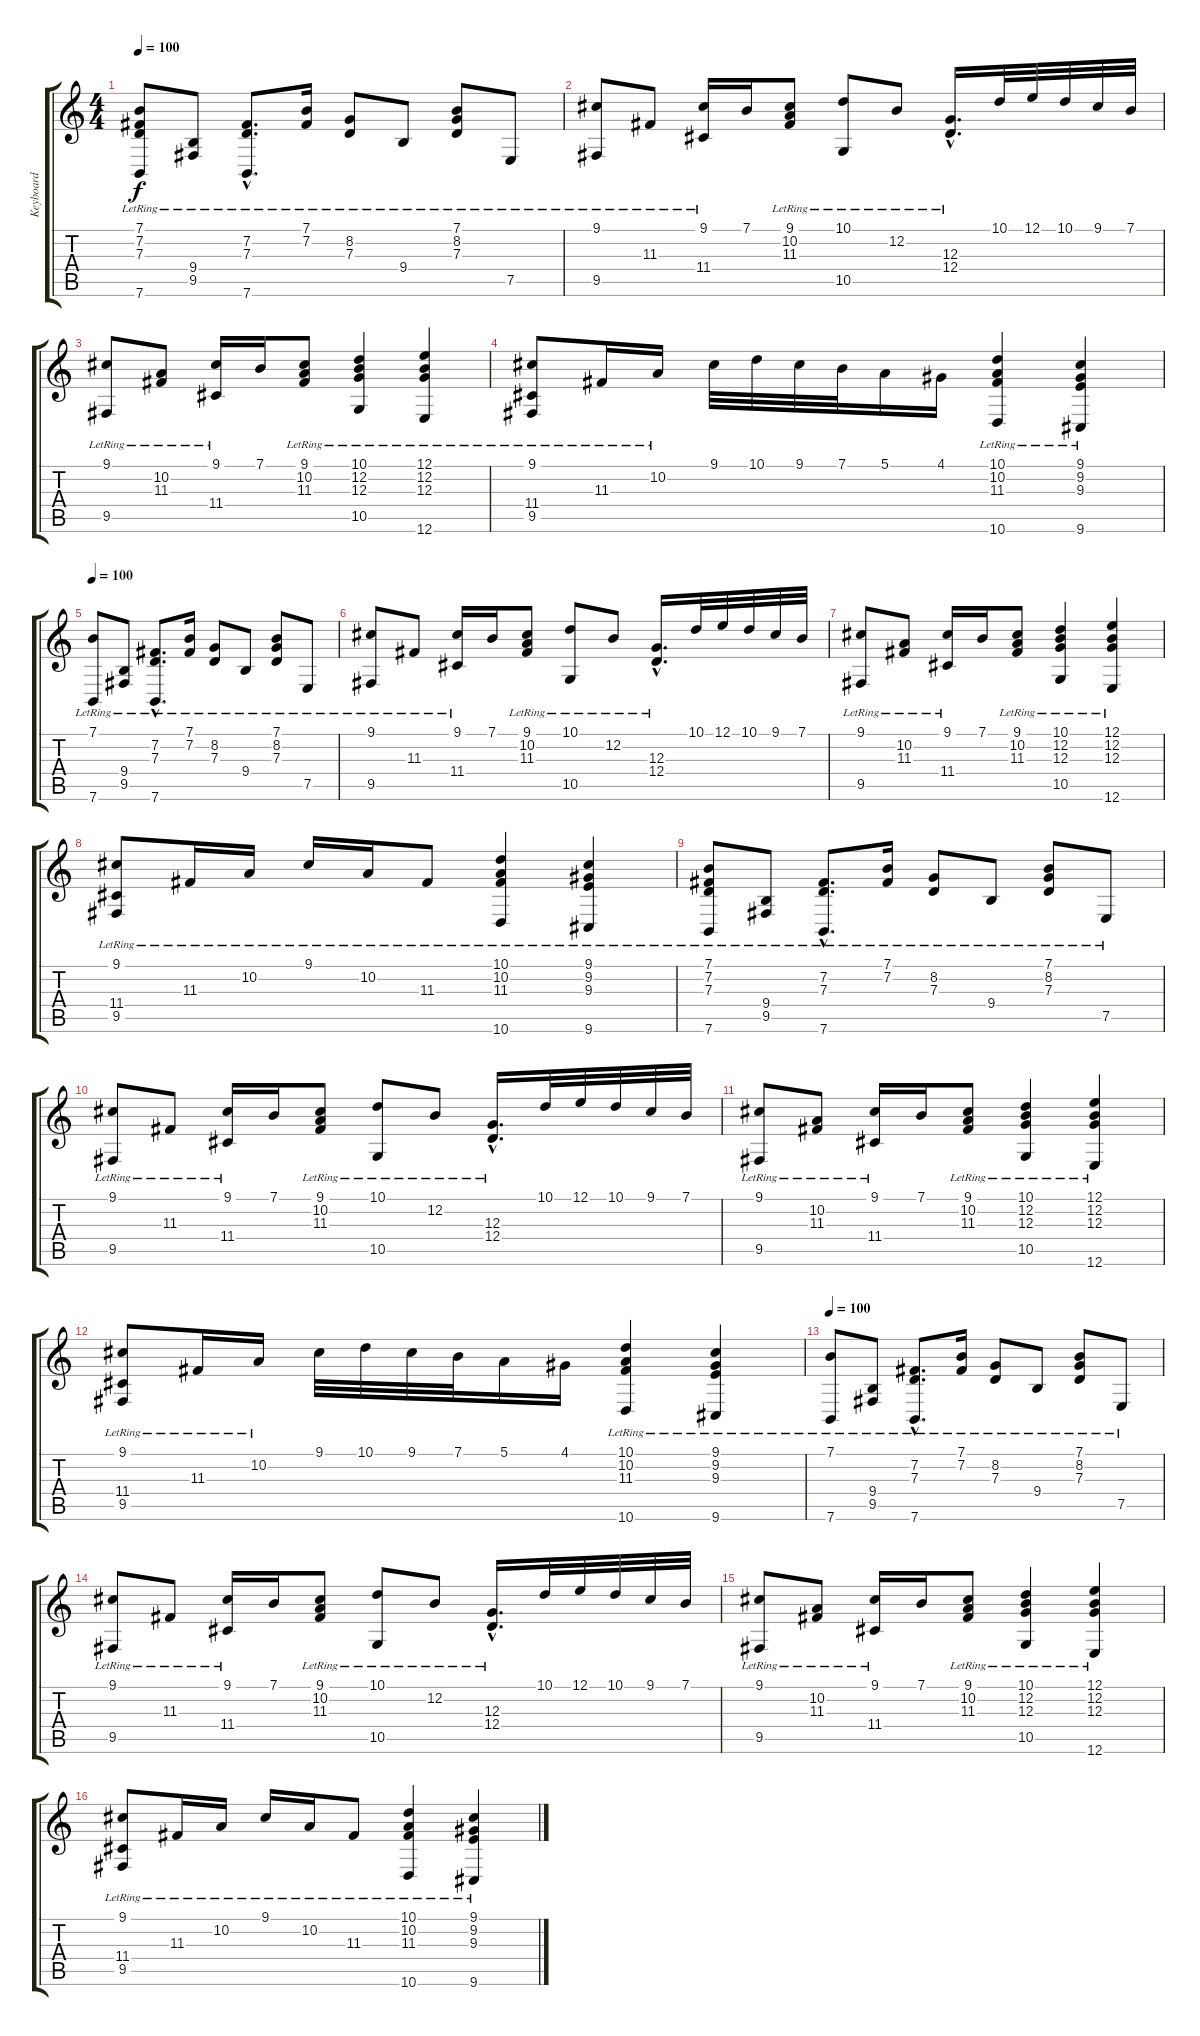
\track ("Keyboard" "Keyboard") {instrument acousticgrandpiano}
\staff {score tabs}
\tuning (E4 B3 G3 D3 A2 E2) {hide}
\ts (4 4)
\tempo 100
\clef g2
\ks c
(7.1{lr} 7.2{lr} 7.3{lr} 7.6{lr}).8{dy f} (9.4{lr} 9.5{lr}).8 (7.2{hac lr} 7.3{hac lr} 7.6{hac lr}).8{d} (7.1{lr} 7.2).16 (8.2{lr} 7.3{lr}).8 9.4{lr}.8 (7.1{lr} 8.2{lr} 7.3{lr}).8 7.5{lr}.8 |
(9.1{lr} 9.5{lr}).8 11.3{lr}.8 (9.1 11.4{lr}).16 7.1.16 (9.1 10.2{lr} 11.3{lr}).8 (10.1{lr} 10.5{lr}).8 12.2{lr}.8 (12.3{hac lr} 12.4{hac lr}).16{d} 10.1.32 12.1.32 10.1.32 9.1.32 7.1.32 |
(9.1{lr} 9.5{lr}).8 (10.2{lr} 11.3{lr}).8 (9.1 11.4{lr}).16 7.1.16 (9.1 10.2{lr} 11.3{lr}).8 (10.1 12.2{lr} 12.3{lr} 10.5{lr}).4 (12.1 12.2{lr} 12.3{lr} 12.6{lr}).4 |
(9.1{lr} 11.4{lr} 9.5{lr}).8 11.3{lr}.16 10.2{lr}.16 9.1.32 10.1.32 9.1.32 7.1.32 5.1.16 4.1.16 (10.1{lr} 10.2{lr} 11.3{lr} 10.6).4 (9.1{lr} 9.2 9.3 9.6).4 |
\tempo 100
(7.1{lr} 7.6{lr}).8{volume 15} (9.4{lr} 9.5{lr}).8 (7.2{hac lr} 7.3{hac lr} 7.6{hac lr}).8{d} (7.1{lr} 7.2).16 (8.2{lr} 7.3{lr}).8 9.4{lr}.8 (7.1{lr} 8.2{lr} 7.3{lr}).8 7.5{lr}.8 |
(9.1{lr} 9.5{lr}).8 11.3{lr}.8 (9.1 11.4{lr}).16 7.1.16 (9.1 10.2{lr} 11.3{lr}).8 (10.1{lr} 10.5{lr}).8 12.2{lr}.8 (12.3{hac lr} 12.4{hac lr}).16{d} 10.1.32 12.1.32 10.1.32 9.1.32 7.1.32 |
(9.1{lr} 9.5{lr}).8 (10.2{lr} 11.3{lr}).8 (9.1 11.4{lr}).16 7.1.16 (9.1 10.2{lr} 11.3{lr}).8 (10.1 12.2{lr} 12.3{lr} 10.5{lr}).4 (12.1 12.2{lr} 12.3{lr} 12.6{lr}).4 |
(9.1{lr} 11.4{lr} 9.5{lr}).8 11.3{lr}.16 10.2{lr}.16 9.1{lr}.16 10.2{lr}.16 11.3{lr}.8 (10.1{lr} 10.2{lr} 11.3{lr} 10.6).4 (9.1{lr} 9.2 9.3 9.6).4 |
(7.1{lr} 7.2{lr} 7.3{lr} 7.6{lr}).8 (9.4{lr} 9.5{lr}).8 (7.2{hac lr} 7.3{hac lr} 7.6{hac lr}).8{d} (7.1{lr} 7.2).16 (8.2{lr} 7.3{lr}).8 9.4{lr}.8 (7.1{lr} 8.2{lr} 7.3{lr}).8 7.5{lr}.8 |
(9.1{lr} 9.5{lr}).8 11.3{lr}.8 (9.1 11.4{lr}).16 7.1.16 (9.1 10.2{lr} 11.3{lr}).8 (10.1{lr} 10.5{lr}).8 12.2{lr}.8 (12.3{hac lr} 12.4{hac lr}).16{d} 10.1.32 12.1.32 10.1.32 9.1.32 7.1.32 |
(9.1{lr} 9.5{lr}).8 (10.2{lr} 11.3{lr}).8 (9.1 11.4{lr}).16 7.1.16 (9.1 10.2{lr} 11.3{lr}).8 (10.1 12.2{lr} 12.3{lr} 10.5{lr}).4 (12.1 12.2{lr} 12.3{lr} 12.6{lr}).4 |
(9.1{lr} 11.4{lr} 9.5{lr}).8 11.3{lr}.16 10.2{lr}.16 9.1.32 10.1.32 9.1.32 7.1.32 5.1.16 4.1.16 (10.1{lr} 10.2{lr} 11.3{lr} 10.6).4 (9.1{lr} 9.2 9.3 9.6).4 |
\tempo 100
(7.1{lr} 7.6{lr}).8 (9.4{lr} 9.5{lr}).8 (7.2{hac lr} 7.3{hac lr} 7.6{hac lr}).8{d} (7.1{lr} 7.2).16 (8.2{lr} 7.3{lr}).8 9.4{lr}.8 (7.1{lr} 8.2{lr} 7.3{lr}).8 7.5{lr}.8 |
(9.1{lr} 9.5{lr}).8 11.3{lr}.8 (9.1 11.4{lr}).16 7.1.16 (9.1 10.2{lr} 11.3{lr}).8 (10.1{lr} 10.5{lr}).8 12.2{lr}.8 (12.3{hac lr} 12.4{hac lr}).16{d} 10.1.32 12.1.32 10.1.32 9.1.32 7.1.32 |
(9.1{lr} 9.5{lr}).8 (10.2{lr} 11.3{lr}).8 (9.1 11.4{lr}).16 7.1.16 (9.1 10.2{lr} 11.3{lr}).8 (10.1 12.2{lr} 12.3{lr} 10.5{lr}).4 (12.1 12.2{lr} 12.3{lr} 12.6{lr}).4 |
(9.1{lr} 11.4{lr} 9.5{lr}).8 11.3{lr}.16 10.2{lr}.16 9.1{lr}.16 10.2{lr}.16 11.3{lr}.8 (10.1{lr} 10.2{lr} 11.3{lr} 10.6).4 (9.1{lr} 9.2 9.3 9.6).4
